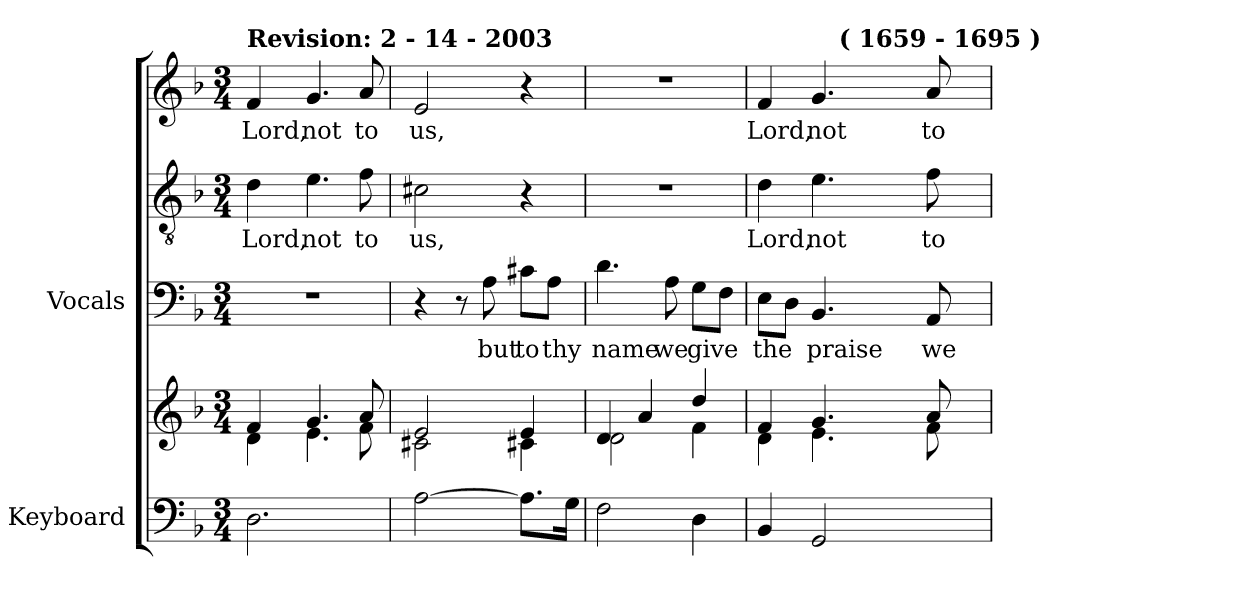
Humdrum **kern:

**kern	**kern	**kern	**text	**kern	**text	**kern	**text
*part2	*part2	*part1	*part1	*part1	*part1	*part1	*part1
*staff5	*staff4	*staff3	*staff3	*staff2	*staff2	*staff1	*staff1
*I"Keyboard	*	*I"Vocals	*	*	*	*	*
*I'Kbd.	*	*	*	*	*	*	*
!!LO:PB:g=z
*clefF4	*clefG2	*clefF4	*	*clefGv2	*	*clefG2	*
*k[b-]	*k[b-]	*k[b-]	*	*k[b-]	*	*k[b-]	*
*d:	*d:	*d:	*	*d:	*	*d:	*
*M3/4	*M3/4	*M3/4	*	*M3/4	*	*M3/4	*
*MM100	*MM100	*MM100	*	*MM100	*	*MM100	*
=1	=1	=1	=1	=1	=1	=1	=1
*	*^	*	*	*	*	*	*
!	!	!	!LO:N:vis=1	!	!	!	!	!
!	!	!	!	!	!	!LO:LY:b:color=#000000	!	!
!	!	!	!	!	!	!	!LO:TX:a:B:t=Revision&colon;  2 - 14 - 2003	!
!	!	!	!	!	!	!	!	!LO:LY:b:color=#000000
2.Di\	4fi/	4di\	2.r	.	4di\	Lord,	4fi/	Lord,
!	!	!	!	!	!	!LO:LY:b:color=#000000	!	!
!	!	!	!	!	!	!	!	!LO:LY:b:color=#000000
.	4.gi/	4.ei\	.	.	4.ei\	not	4.gi/	not
!	!	!	!	!	!	!LO:LY:b:color=#000000	!	!
!	!	!	!	!	!	!	!	!LO:LY:b:color=#000000
.	8ai/	8fi\	.	.	8fi\	to	8ai/	to
=2	=2	=2	=2	=2	=2	=2	=2	=2
!	!	!	!	!	!	!LO:LY:b:color=#000000	!	!
!	!	!	!	!	!	!	!	!LO:LY:b:color=#000000
[2Ai\	2ei/	2c#Xi\	4r	.	2c#Xi\	us,	2ei/	us,
.	.	.	8r	.	.	.	.	.
!	!	!	!	!LO:LY:b:color=#000000	!	!	!	!
.	.	.	8Ai\	but	.	.	.	.
!	!	!	!	!LO:LY:b:color=#000000	!	!	!	!
8.Ai\L]	4ei/	4c#Xi\	8c#Xi\L	to	4r	.	4r	.
!	!	!	!	!LO:LY:b:color=#000000	!	!	!	!
.	.	.	8Ai\J	thy	.	.	.	.
16Gi\Jk	.	.	.	.	.	.	.	.
=3	=3	=3	=3	=3	=3	=3	=3	=3
!	!	!	!	!LO:LY:b:color=#000000	!LO:N:vis=1	!	!LO:N:vis=1	!
2Fi\	4di/	2di\	4.di\	name	2.r	.	2.r	.
.	4ai/	.	.	.	.	.	.	.
!	!	!	!	!LO:LY:b:color=#000000	!	!	!	!
.	.	.	8Ai\	we	.	.	.	.
!	!	!	!	!LO:LY:b:color=#000000	!	!	!	!
4Di\	4ddi/	4fi\	8Gi\L	give	.	.	.	.
.	.	.	8Fi\J	.	.	.	.	.
=4	=4	=4	=4	=4	=4	=4	=4	=4
!	!	!	!	!LO:LY:b:color=#000000	!	!	!	!
!	!	!	!	!	!	!LO:LY:b:color=#000000	!	!
!	!	!	!	!	!	!	!	!LO:LY:b:color=#000000
*	*	*	*	*	*	*	*^	*
4BB-i/	4fi/	4di\	8Ei\L	the	4di\	Lord,	4fi/	4ryy	Lord,
.	.	.	8Di\J	.	.	.	.	.	.
!	!	!	!	!LO:LY:b:color=#000000	!	!	!	!	!
!	!	!	!	!	!	!LO:LY:b:color=#000000	!	!	!
!	!	!	!	!	!	!	!	!	!LO:LY:b:color=#000000
2GGi/	4.gi/	4.ei\	4.BB-i/	praise	4.ei\	not	4.gi/	16ryy	not
.	.	.	.	.	.	.	.	128ryy	.
.	.	.	.	.	.	.	.	256ryy	.
.	.	.	.	.	.	.	.	1024ryy	.
!	!	!	!	!	!	!	!	!LO:TX:a:B:t=( 1659 - 1695 )	!
.	.	.	.	.	.	.	.	4ryy	.
.	.	.	.	.	.	.	.	8ryy	.
!	!	!	!	!LO:LY:b:color=#000000	!	!	!	!	!
!	!	!	!	!	!	!LO:LY:b:color=#000000	!	!	!
!	!	!	!	!	!	!	!	!	!LO:LY:b:color=#000000
.	8ai/	8fi\	8AAi/	we	8fi\	to	8ai/	.	to
.	.	.	.	.	.	.	.	32ryy	.
.	.	.	.	.	.	.	.	64ryy	.
.	.	.	.	.	.	.	.	512.ryy	.
*	*v	*v	*	*	*	*	*v	*v	*
=	=	=	=	=	=	=	=
*-	*-	*-	*-	*-	*-	*-	*-
